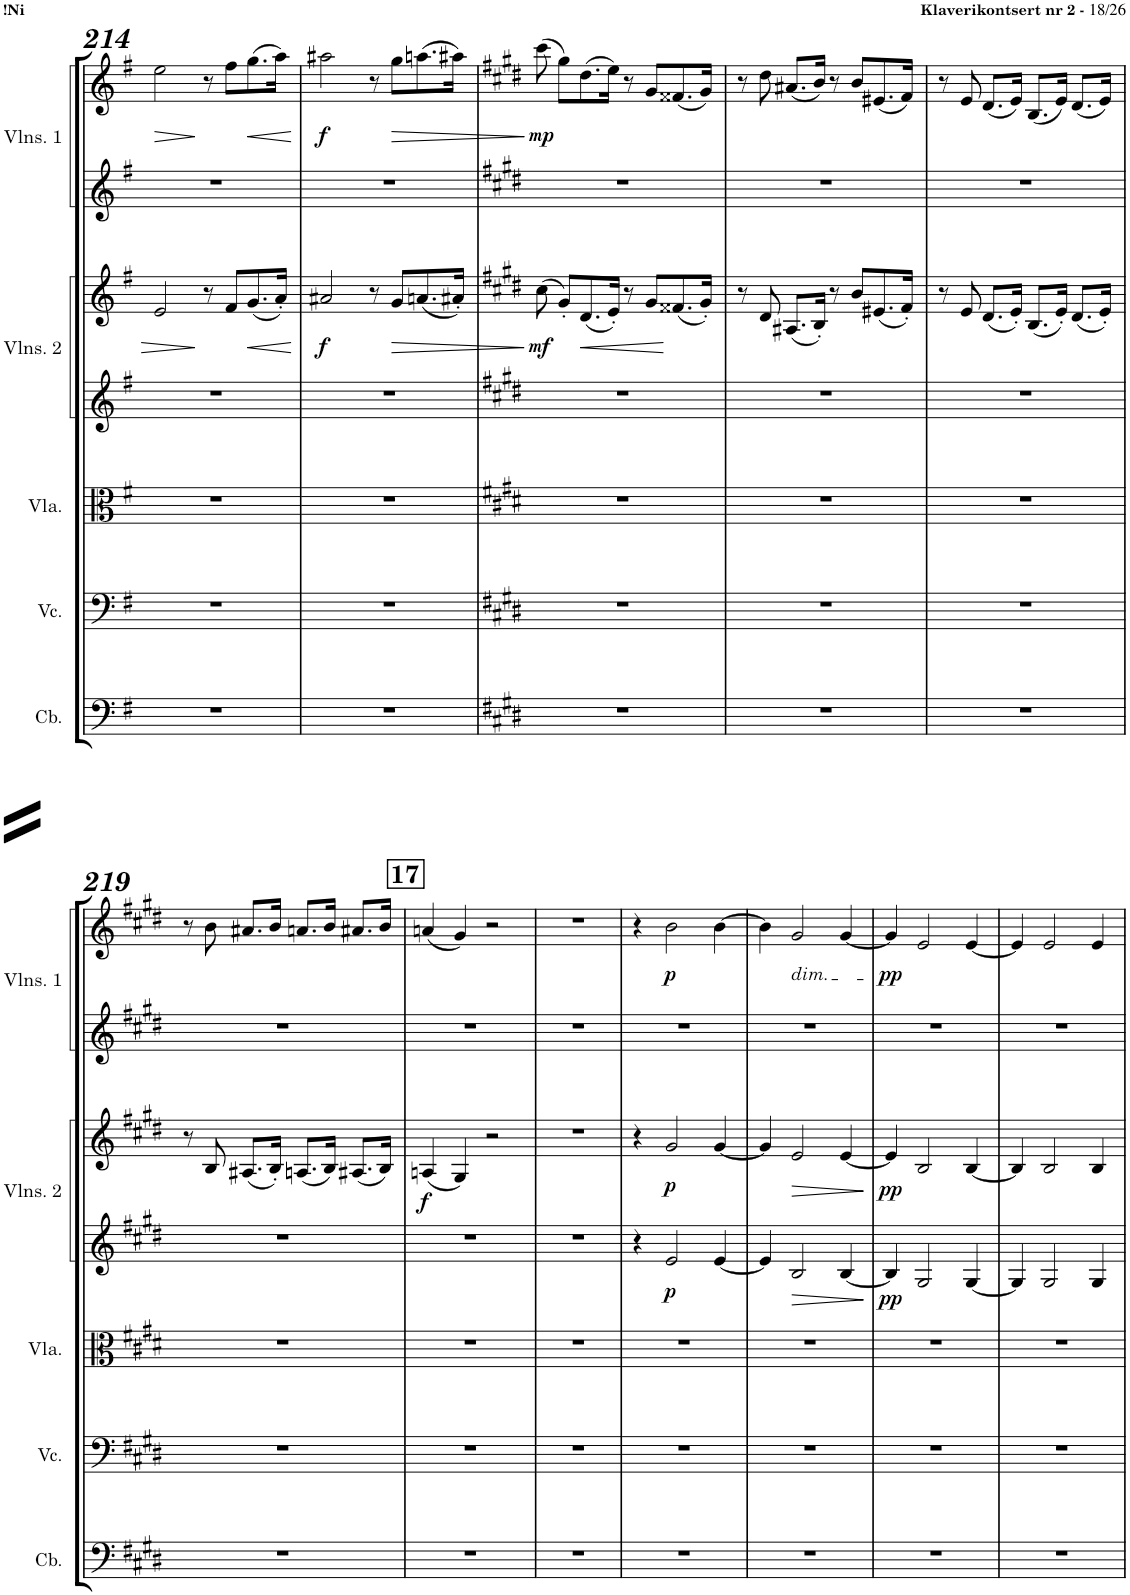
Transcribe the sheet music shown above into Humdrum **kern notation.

**kern	**kern	**kern	**kern	**kern	**dynam	**kern	**kern	**dynam
*part5	*part4	*part3	*part2	*part2	*part2	*part1	*part1	*part1
*staff7	*staff6	*staff5	*staff4	*staff3	*staff3/4	*staff2	*staff1	*staff1/2
*I"Contrabass	*I"Violoncello	*I"Viola	*I"Violins 2	*	*	*I"Violins 1	*	*
*I'Cb.	*I'Vc.	*I'Vla.	*I'Vlns. 2	*	*	*I'Vlns. 1	*	*
!!LO:PB:g=z
*clefF4	*clefF4	*clefC3	*clefG2	*clefG2	*	*clefG2	*clefG2	*
*Trd7c12	*	*	*	*	*	*	*	*
*k[f#]	*k[f#]	*k[f#]	*k[f#]	*k[f#]	*	*k[f#]	*k[f#]	*
*M4/4	*M4/4	*M4/4	*M4/4	*M4/4	*	*M4/4	*M4/4	*
*met(c)	*met(c)	*met(c)	*met(c)	*met(c)	*	*met(c)	*met(c)	*
=214	=214	=214	=214	=214	=214	=214	=214	=214
!	!	!	!	!	!	!	!	!LO:HP:b
1r	1r	1r	1r	2e/	.	1r	2ee\	>
.	.	.	.	8r	.	.	8r	]
.	.	.	.	8f#/L	.	.	8ff#\L	.
!	!	!	!	!	!LO:HP:b	!	!	!LO:HP:b
.	.	.	.	(8.g/	<	.	(8.gg\	<
.	.	.	.	16a'/Jk)	.	.	16aa\Jk)	.
.	.	.	.	.	[	.	.	[
=215	=215	=215	=215	=215	=215	=215	=215	=215
!	!	!	!	!	!LO:DY:b	!	!	!LO:DY:b
1r	1r	1r	1r	2a#X/	f	1r	2aa#X\	f
.	.	.	.	8r	.	.	8r	.
!	!	!	!	!	!LO:HP:b	!	!	!LO:HP:b
.	.	.	.	8g/L	>	.	8gg\L	>
.	.	.	.	(8.an/	.	.	(8.aan\	.
.	.	.	.	16a#X'/Jk)	.	.	16aa#X\Jk)	.
.	.	.	.	.	]	.	.	]
=216	=216	=216	=216	=216	=216	=216	=216	=216
*k[f#c#g#d#]	*k[f#c#g#d#]	*k[f#c#g#d#]	*k[f#c#g#d#]	*k[f#c#g#d#]	*	*k[f#c#g#d#]	*k[f#c#g#d#]	*
!	!	!	!	!	!LO:DY:b	!	!	!LO:DY:b
1r	1r	1r	1r	(8cc#\	mf	1r	(8ccc#\	mp
.	.	.	.	8g#'/L)	.	.	8gg#\L)	.
!	!	!	!	!	!LO:HP:b	!	!	!
.	.	.	.	(8.d#/	<	.	(8.dd#\	.
.	.	.	.	16e'/Jk)	.	.	16ee\Jk)	.
.	.	.	.	8r	.	.	8r	.
.	.	.	.	8g#/L	.	.	8g#/L	.
.	.	.	.	(8.f##X/	[	.	(8.f##X/	.
.	.	.	.	16g#'/Jk)	.	.	16g#/Jk)	.
=217	=217	=217	=217	=217	=217	=217	=217	=217
1r	1r	1r	1r	8r	.	1r	8r	.
.	.	.	.	8d#/	.	.	8dd#\	.
.	.	.	.	(8.A#X/L	.	.	(8.a#X/L	.
.	.	.	.	16B'/Jk)	.	.	16b/Jk)	.
.	.	.	.	8r	.	.	8r	.
.	.	.	.	8b/L	.	.	8b/L	.
.	.	.	.	(8.e#X/	.	.	(8.e#X/	.
.	.	.	.	16f#'/Jk)	.	.	16f#/Jk)	.
=218	=218	=218	=218	=218	=218	=218	=218	=218
1r	1r	1r	1r	8r	.	1r	8r	.
.	.	.	.	8e/	.	.	8e/	.
.	.	.	.	(8.d#/L	.	.	(8.d#/L	.
.	.	.	.	16e'/Jk)	.	.	16e/Jk)	.
.	.	.	.	(8.B/L	.	.	(8.B/L	.
.	.	.	.	16e'/Jk)	.	.	16e/Jk)	.
.	.	.	.	(8.d#/L	.	.	(8.d#/L	.
.	.	.	.	16e'/Jk)	.	.	16e/Jk)	.
!!LO:LB:g=z
=219	=219	=219	=219	=219	=219	=219	=219	=219
1r	1r	1r	1r	8r	.	1r	8r	.
.	.	.	.	8B/	.	.	8b\	.
.	.	.	.	(8.A#X/L	.	.	8.a#X/L	.
.	.	.	.	16B'/Jk)	.	.	16b/Jk	.
.	.	.	.	(8.An/L	.	.	8.an/L	.
.	.	.	.	16B/Jk)	.	.	16b/Jk	.
.	.	.	.	(8.A#X/L	.	.	8.a#X/L	.
.	.	.	.	16B/Jk)	.	.	16b/Jk	.
=220	=220	=220	=220	=220	=220	=220	=220	=220
!	!	!	!	!	!LO:DY:b	!	!	!
1r	1r	1r	1r	(4An/	f	1r	(4an/	.
.	.	.	.	4G#/)	.	.	4g#/)	.
.	.	.	.	2r	.	.	2r	.
=221	=221	=221	=221	=221	=221	=221	=221	=221
1r	1r	1r	1r	1r	.	1r	1r	.
=222	=222	=222	=222	=222	=222	=222	=222	=222
1r	1r	1r	4r	4r	.	1r	4r	.
!	!	!	!	!	!LO:DY:b=2	!	!	!
!	!	!	!	!	!LO:DY:n=1:b	!	!	!LO:DY:b
.	.	.	2e/	2g#/	p p	.	2b\	p
.	.	.	[4e/	[4g#/	.	.	[4b\	.
=223	=223	=223	=223	=223	=223	=223	=223	=223
1r	1r	1r	4e/]	4g#/]	.	1r	4b\]	.
!	!	!	!	!	!	!	!LO:TX:b:i:t=dim.	!
!	!	!	!	!	!LO:HP:b	!	!	!
.	.	.	2B/	2e/	>	.	2g#/	.
.	.	.	[4B/	[4e/	.	.	[4g#/	.
.	.	.	.	.	]	.	.	.
=224	=224	=224	=224	=224	=224	=224	=224	=224
!	!	!	!	!	!LO:DY:b=2	!	!	!
!	!	!	!	!	!LO:DY:n=1:b	!	!	!LO:DY:b
1r	1r	1r	4B/]	4e/]	pp pp	1r	4g#/]	pp
.	.	.	2G#/	2B/	.	.	2e/	.
.	.	.	[4G#/	[4B/	.	.	[4e/	.
=225	=225	=225	=225	=225	=225	=225	=225	=225
1r	1r	1r	4G#/]	4B/]	.	1r	4e/]	.
.	.	.	2G#/	2B/	.	.	2e/	.
.	.	.	4G#/	4B/	.	.	4e/	.
=	=	=	=	=	=	=	=	=
*-	*-	*-	*-	*-	*-	*-	*-	*-
